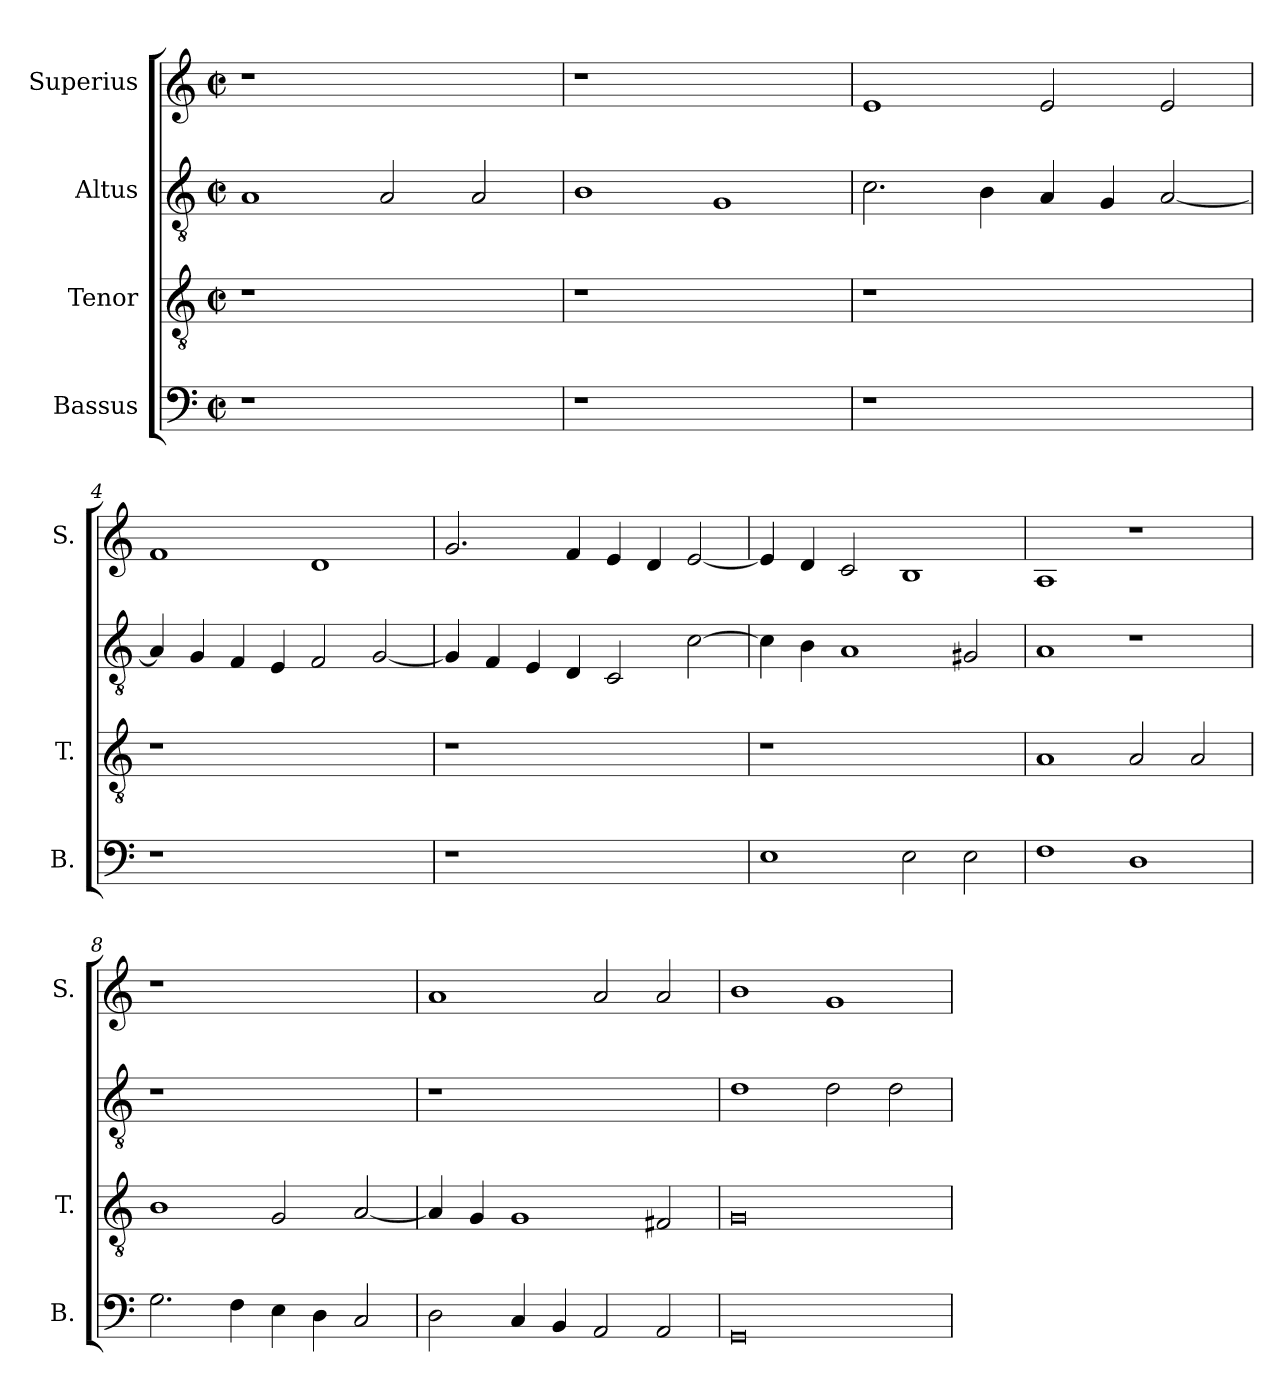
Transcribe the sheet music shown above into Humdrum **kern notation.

**kern	**kern	**kern	**kern
*part4	*part3	*part2	*part1
*staff4	*staff3	*staff2	*staff1
*I"Bassus	*I"Tenor	*I"Altus	*I"Superius
*I'B.	*I'T.	*	*I'S.
!!LO:PB:g=z
*clefF4	*clefGv2	*clefGv2	*clefG2
*	*ITrd7c12	*ITrd7c12	*
*k[]	*k[]	*k[]	*k[]
*C:	*C:	*C:	*C:
*M2/2	*M2/2	*M2/2	*M2/2
*met(c|)	*met(c|)	*met(c|)	*met(c|)
=1	=1	=1	=1
!LO:N:vis=1	!LO:N:vis=1	!	!LO:N:vis=1
1r	1r	1AAi	1r
1ryy	1ryy	2AAi/	1ryy
.	.	2AAi/	.
=2	=2	=2	=2
!LO:N:vis=1	!LO:N:vis=1	!	!LO:N:vis=1
1r	1r	1BBi	1r
1ryy	1ryy	1GGi	1ryy
=3	=3	=3	=3
!LO:N:vis=1	!LO:N:vis=1	!	!
1r	1r	2.Ci\	1ei
.	.	4BBi\	.
1ryy	1ryy	4AAi/	2ei/
.	.	4GGi/	.
.	.	[<2AAi/	2ei/
=4	=4	=4	=4
!LO:N:vis=1	!LO:N:vis=1	!	!
1r	1r	4AAi/]	1fi
.	.	4GGi/	.
.	.	4FFi/	.
.	.	4EEi/	.
1ryy	1ryy	2FFi/	1di
.	.	[<2GGi/	.
=5	=5	=5	=5
!LO:N:vis=1	!LO:N:vis=1	!	!
1r	1r	4GGi/]	2.gi/
.	.	4FFi/	.
.	.	4EEi/	.
.	.	4DDi/	4fi/
1ryy	1ryy	2CCi/	4ei/
.	.	.	4di/
.	.	[>2Ci\	[<2ei/
!!LO:LB:g=z
=6	=6	=6	=6
!	!LO:N:vis=1	!	!
1Ei	1r	4Ci\]	4ei/]
.	.	4BBi\	4di/
.	.	1AAi	2ci/
2Ei\	1ryy	.	1Bi
2Ei\	.	2GG#Xi/	.
=7	=7	=7	=7
1Fi	1AAi	1AAi	1Ai
1Di	2AAi/	1r	1r
.	2AAi/	.	.
=8	=8	=8	=8
!	!	!LO:N:vis=1	!LO:N:vis=1
2.Gi\	1BBi	1r	1r
4Fi\	.	.	.
4Ei\	2GGi/	1ryy	1ryy
4Di\	.	.	.
2Ci/	[<2AAi/	.	.
=9	=9	=9	=9
!	!	!LO:N:vis=1	!
2Di\	4AAi/]	1r	1ai
.	4GGi/	.	.
4Ci/	1GGi	.	.
4BBi/	.	.	.
2AAi/	.	1ryy	2ai/
2AAi/	2FF#Xi/	.	2ai/
=10	=10	=10	=10
0GGi	0GGi	1Di	1bi
.	.	2Di\	1gi
.	.	2Di\	.
=	=	=	=
*-	*-	*-	*-
